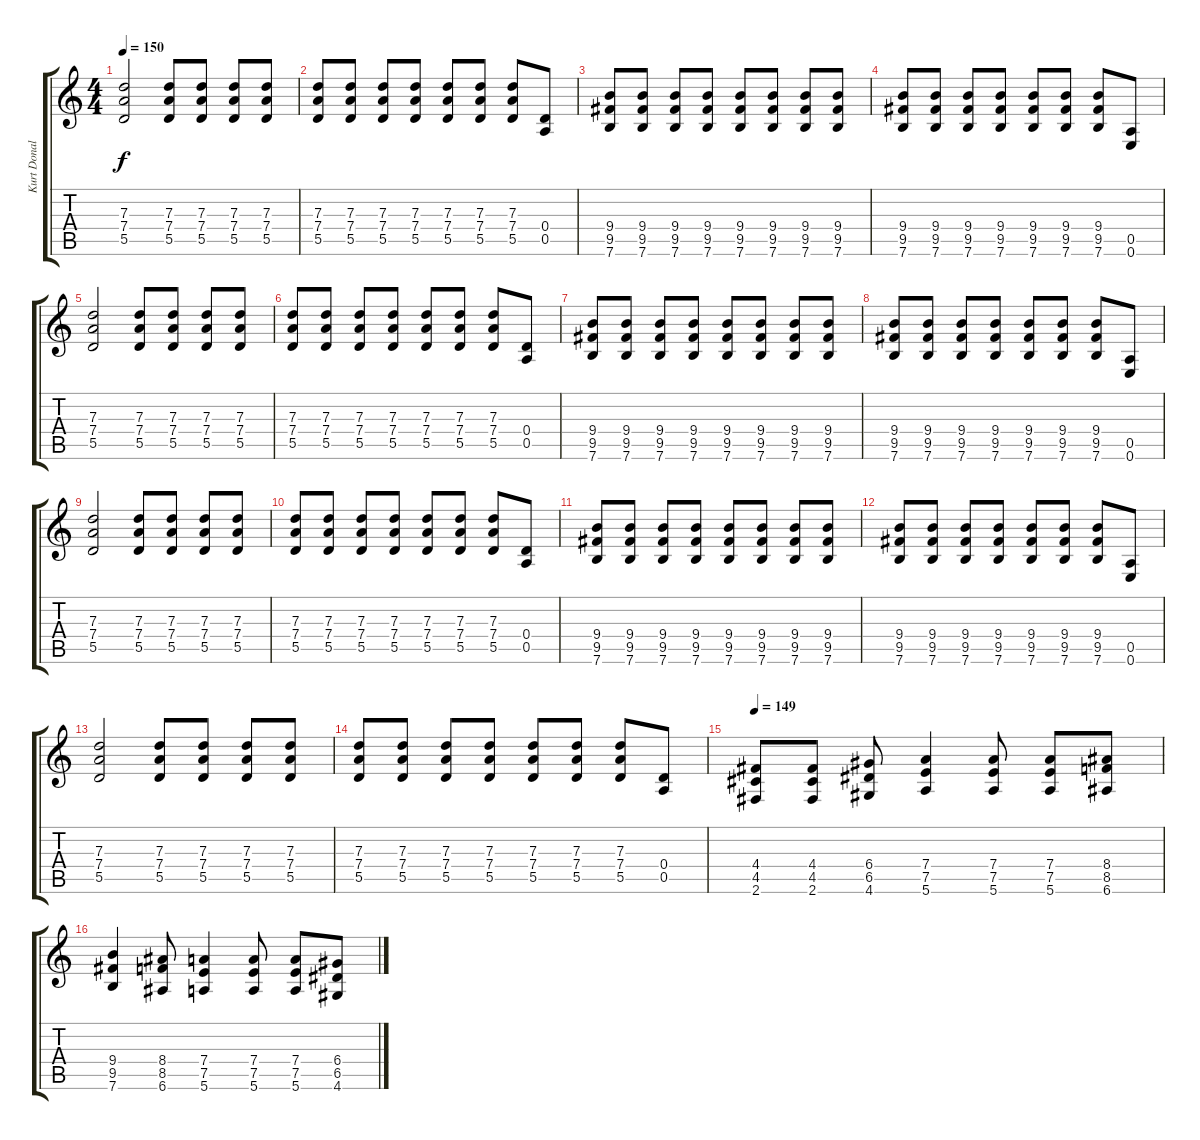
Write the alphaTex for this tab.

\track ("Kurt Donald Cobain (Guitar)" "Kurt Donal") {instrument electricguitarclean}
\staff {score tabs}
\tuning (E4 B3 G3 D3 A2 E2) {hide}
\ts (4 4)
\tempo 150
\clef g2
\ks c
(7.3 7.4 5.5).2{dy f instrument distortionguitar} (7.3 7.4 5.5).8 (7.3 7.4 5.5).8 (7.3 7.4 5.5).8 (7.3 7.4 5.5).8 |
(7.3 7.4 5.5).8 (7.3 7.4 5.5).8 (7.3 7.4 5.5).8 (7.3 7.4 5.5).8 (7.3 7.4 5.5).8 (7.3 7.4 5.5).8 (7.3 7.4 5.5).8 (0.4 0.5).8 |
(9.4 9.5 7.6).8{instrument electricguitarclean} (9.4 9.5 7.6).8 (9.4 9.5 7.6).8 (9.4 9.5 7.6).8 (9.4 9.5 7.6).8 (9.4 9.5 7.6).8 (9.4 9.5 7.6).8 (9.4 9.5 7.6).8 |
(9.4 9.5 7.6).8 (9.4 9.5 7.6).8 (9.4 9.5 7.6).8 (9.4 9.5 7.6).8 (9.4 9.5 7.6).8 (9.4 9.5 7.6).8 (9.4 9.5 7.6).8 (0.5 0.6).8 |
(7.3 7.4 5.5).2{instrument distortionguitar} (7.3 7.4 5.5).8 (7.3 7.4 5.5).8 (7.3 7.4 5.5).8 (7.3 7.4 5.5).8 |
(7.3 7.4 5.5).8 (7.3 7.4 5.5).8 (7.3 7.4 5.5).8 (7.3 7.4 5.5).8 (7.3 7.4 5.5).8 (7.3 7.4 5.5).8 (7.3 7.4 5.5).8 (0.4 0.5).8 |
(9.4 9.5 7.6).8{instrument electricguitarclean} (9.4 9.5 7.6).8 (9.4 9.5 7.6).8 (9.4 9.5 7.6).8 (9.4 9.5 7.6).8 (9.4 9.5 7.6).8 (9.4 9.5 7.6).8 (9.4 9.5 7.6).8 |
(9.4 9.5 7.6).8 (9.4 9.5 7.6).8 (9.4 9.5 7.6).8 (9.4 9.5 7.6).8 (9.4 9.5 7.6).8 (9.4 9.5 7.6).8 (9.4 9.5 7.6).8 (0.5 0.6).8 |
(7.3 7.4 5.5).2{instrument distortionguitar} (7.3 7.4 5.5).8 (7.3 7.4 5.5).8 (7.3 7.4 5.5).8 (7.3 7.4 5.5).8 |
(7.3 7.4 5.5).8 (7.3 7.4 5.5).8 (7.3 7.4 5.5).8 (7.3 7.4 5.5).8 (7.3 7.4 5.5).8 (7.3 7.4 5.5).8 (7.3 7.4 5.5).8 (0.4 0.5).8 |
(9.4 9.5 7.6).8{instrument electricguitarclean} (9.4 9.5 7.6).8 (9.4 9.5 7.6).8 (9.4 9.5 7.6).8 (9.4 9.5 7.6).8 (9.4 9.5 7.6).8 (9.4 9.5 7.6).8 (9.4 9.5 7.6).8 |
(9.4 9.5 7.6).8 (9.4 9.5 7.6).8 (9.4 9.5 7.6).8 (9.4 9.5 7.6).8 (9.4 9.5 7.6).8 (9.4 9.5 7.6).8 (9.4 9.5 7.6).8 (0.5 0.6).8 |
(7.3 7.4 5.5).2{instrument distortionguitar} (7.3 7.4 5.5).8 (7.3 7.4 5.5).8 (7.3 7.4 5.5).8 (7.3 7.4 5.5).8 |
(7.3 7.4 5.5).8 (7.3 7.4 5.5).8 (7.3 7.4 5.5).8 (7.3 7.4 5.5).8 (7.3 7.4 5.5).8 (7.3 7.4 5.5).8 (7.3 7.4 5.5).8 (0.4 0.5).8 |
\tempo 149
(4.4 4.5 2.6).8 (4.4 4.5 2.6).8 (6.4 6.5 4.6).8 (7.4 7.5 5.6).4 (7.4 7.5 5.6).8 (7.4 7.5 5.6).8 (8.4 8.5 6.6).8 |
(9.4 9.5 7.6).4 (8.4 8.5 6.6).8 (7.4 7.5 5.6).4 (7.4 7.5 5.6).8 (7.4 7.5 5.6).8 (6.4 6.5 4.6).8
